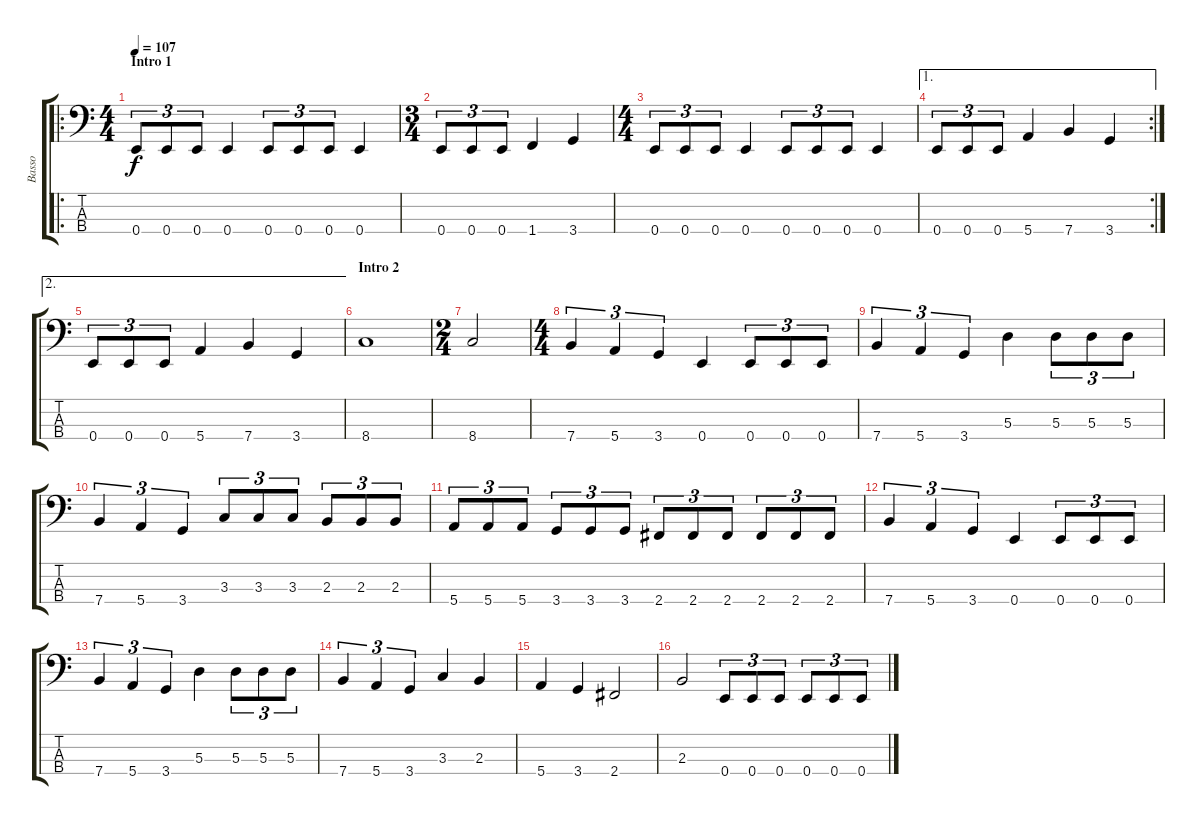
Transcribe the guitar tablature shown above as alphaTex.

\track ("Basso" "Basso") {instrument electricbassfinger}
\staff {score tabs}
\tuning (G2 D2 A1 E1) {hide}
\ro
\ts (4 4)
\section ("" "Intro 1")
\tempo 107
\clef f4
\ks c
0.4.8{tu (3 2) dy f instrument electricbassfinger} 0.4.8{tu (3 2)} 0.4.8{tu (3 2)} 0.4.4 0.4.8{tu (3 2)} 0.4.8{tu (3 2)} 0.4.8{tu (3 2)} 0.4.4 |
\ts (3 4)
0.4.8{tu (3 2)} 0.4.8{tu (3 2)} 0.4.8{tu (3 2)} 1.4.4 3.4.4 |
\ts (4 4)
0.4.8{tu (3 2)} 0.4.8{tu (3 2)} 0.4.8{tu (3 2)} 0.4.4 0.4.8{tu (3 2)} 0.4.8{tu (3 2)} 0.4.8{tu (3 2)} 0.4.4 |
\ae 1
\rc 2
0.4.8{tu (3 2)} 0.4.8{tu (3 2)} 0.4.8{tu (3 2)} 5.4.4 7.4.4 3.4.4 |
\ae 2
0.4.8{tu (3 2)} 0.4.8{tu (3 2)} 0.4.8{tu (3 2)} 5.4.4 7.4.4 3.4.4 |
\section ("" "Intro 2")
8.4.1 |
\ts (2 4)
8.4.2 |
\ts (4 4)
7.4.4{tu (3 2)} 5.4.4{tu (3 2)} 3.4.4{tu (3 2)} 0.4.4 0.4.8{tu (3 2)} 0.4.8{tu (3 2)} 0.4.8{tu (3 2)} |
7.4.4{tu (3 2)} 5.4.4{tu (3 2)} 3.4.4{tu (3 2)} 5.3.4 5.3.8{tu (3 2)} 5.3.8{tu (3 2)} 5.3.8{tu (3 2)} |
7.4.4{tu (3 2)} 5.4.4{tu (3 2)} 3.4.4{tu (3 2)} 3.3.8{tu (3 2)} 3.3.8{tu (3 2)} 3.3.8{tu (3 2)} 2.3.8{tu (3 2)} 2.3.8{tu (3 2)} 2.3.8{tu (3 2)} |
5.4.8{tu (3 2)} 5.4.8{tu (3 2)} 5.4.8{tu (3 2)} 3.4.8{tu (3 2)} 3.4.8{tu (3 2)} 3.4.8{tu (3 2)} 2.4.8{tu (3 2)} 2.4.8{tu (3 2)} 2.4.8{tu (3 2)} 2.4.8{tu (3 2)} 2.4.8{tu (3 2)} 2.4.8{tu (3 2)} |
7.4.4{tu (3 2)} 5.4.4{tu (3 2)} 3.4.4{tu (3 2)} 0.4.4 0.4.8{tu (3 2)} 0.4.8{tu (3 2)} 0.4.8{tu (3 2)} |
7.4.4{tu (3 2)} 5.4.4{tu (3 2)} 3.4.4{tu (3 2)} 5.3.4 5.3.8{tu (3 2)} 5.3.8{tu (3 2)} 5.3.8{tu (3 2)} |
7.4.4{tu (3 2)} 5.4.4{tu (3 2)} 3.4.4{tu (3 2)} 3.3.4 2.3.4 |
5.4.4 3.4.4 2.4.2 |
2.3.2 0.4.8{tu (3 2)} 0.4.8{tu (3 2)} 0.4.8{tu (3 2)} 0.4.8{tu (3 2)} 0.4.8{tu (3 2)} 0.4.8{tu (3 2)}
